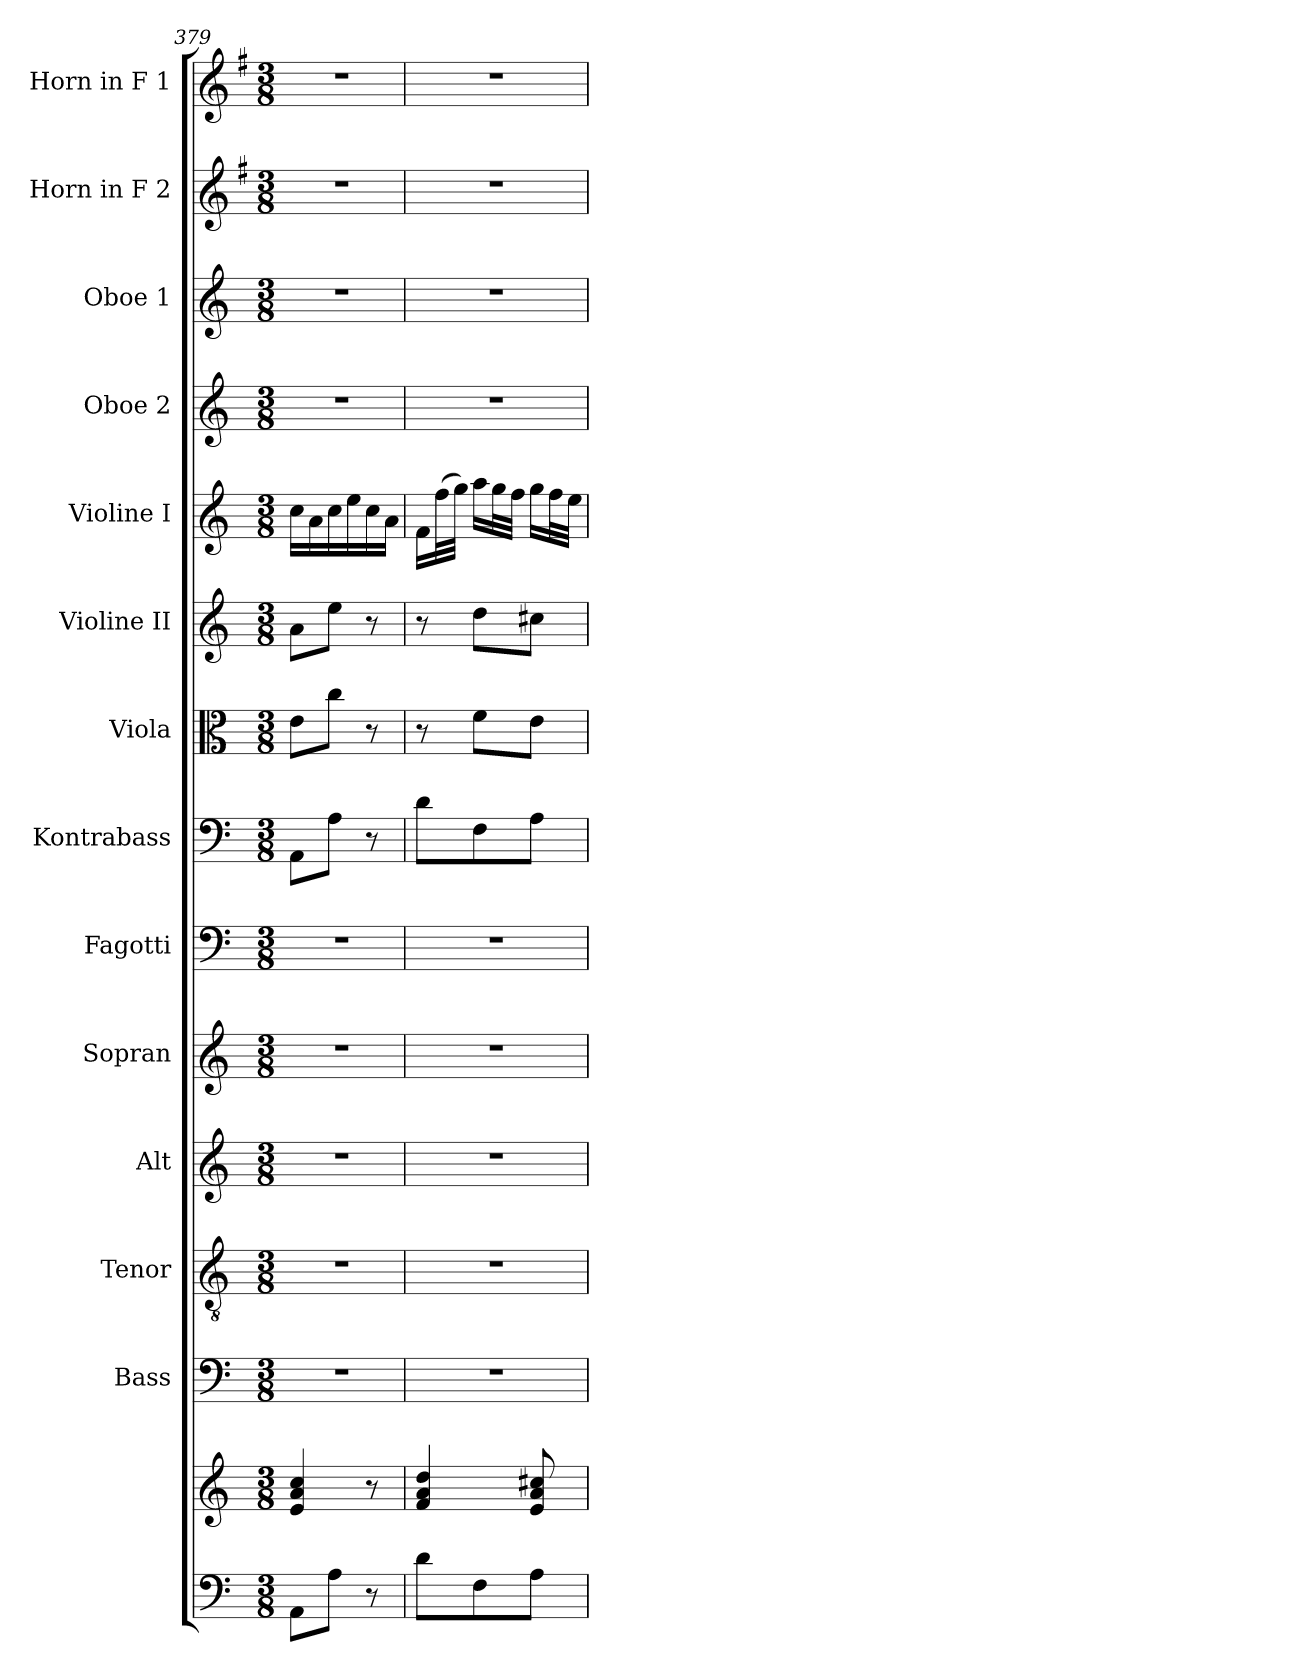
**kern	**kern	**kern	**kern	**kern	**kern	**kern	**kern	**kern	**kern	**kern	**kern	**kern	**kern	**kern
*part14	*part14	*part13	*part12	*part11	*part10	*part9	*part8	*part7	*part6	*part5	*part4	*part3	*part2	*part1
*staff15	*staff14	*staff13	*staff12	*staff11	*staff10	*staff9	*staff8	*staff7	*staff6	*staff5	*staff4	*staff3	*staff2	*staff1
*	*	*I"Bass	*I"Tenor	*I"Alt	*I"Sopran	*I"Fagotti	*I"Kontrabass	*I"Viola	*I"Violine II	*I"Violine I	*I"Oboe 2	*I"Oboe 1	*I"Horn in F 2	*I"Horn in F 1
*	*	*I'B.	*I'T.	*I'A.	*I'S.	*I'Fg.	*I'Kb.	*I'Vla.	*I'Vl. II	*I'Vl. I	*I'Ob. 2	*I'Ob. 1	*	*
*clefF4	*clefG2	*clefF4	*clefGv2	*clefG2	*clefG2	*clefF4	*clefF4	*clefC3	*clefG2	*clefG2	*clefG2	*clefG2	*clefG2	*clefG2
*	*	*	*	*	*	*	*ITrd7c12	*	*	*	*	*	*ITrd4c7	*ITrd4c7
*k[]	*k[]	*k[]	*k[]	*k[]	*k[]	*k[]	*k[]	*k[]	*k[]	*k[]	*k[]	*k[]	*k[]	*k[]
*C:	*C:	*C:	*C:	*C:	*C:	*C:	*C:	*C:	*C:	*C:	*C:	*C:	*C:	*C:
*M3/8	*M3/8	*M3/8	*M3/8	*M3/8	*M3/8	*M3/8	*M3/8	*M3/8	*M3/8	*M3/8	*M3/8	*M3/8	*M3/8	*M3/8
=379	=379	=379	=379	=379	=379	=379	=379	=379	=379	=379	=379	=379	=379	=379
8AA\L	4e/ 4a/ 4cc/	4.r	4.r	4.r	4.r	4.r	8AAA\L	8e\L	8a\L	16cc\LL	4.r	4.r	4.r	4.r
.	.	.	.	.	.	.	.	.	.	16a\	.	.	.	.
8A\J	.	.	.	.	.	.	8AA\J	8cc\J	8ee\J	16cc\	.	.	.	.
.	.	.	.	.	.	.	.	.	.	16ee\	.	.	.	.
8r	8r	.	.	.	.	.	8r	8r	8r	16cc\	.	.	.	.
.	.	.	.	.	.	.	.	.	.	16a\JJ	.	.	.	.
!!LO:PB:g=z
=380	=380	=380	=380	=380	=380	=380	=380	=380	=380	=380	=380	=380	=380	=380
8d\L	4f/ 4a/ 4dd/	4.r	4.r	4.r	4.r	4.r	8D\L	8r	8r	16f\LL	4.r	4.r	4.r	4.r
.	.	.	.	.	.	.	.	.	.	(>32ff\L	.	.	.	.
.	.	.	.	.	.	.	.	.	.	32gg\JJJ)	.	.	.	.
8F\	.	.	.	.	.	.	8FF\	8f\L	8dd\L	16aa\LL	.	.	.	.
.	.	.	.	.	.	.	.	.	.	32gg\L	.	.	.	.
.	.	.	.	.	.	.	.	.	.	32ff\JJJ	.	.	.	.
8A\J	8e/ 8a/ 8cc#X/	.	.	.	.	.	8AA\J	8e\J	8cc#X\J	16gg\LL	.	.	.	.
.	.	.	.	.	.	.	.	.	.	32ff\L	.	.	.	.
.	.	.	.	.	.	.	.	.	.	32ee\JJJ	.	.	.	.
=	=	=	=	=	=	=	=	=	=	=	=	=	=	=
*-	*-	*-	*-	*-	*-	*-	*-	*-	*-	*-	*-	*-	*-	*-
